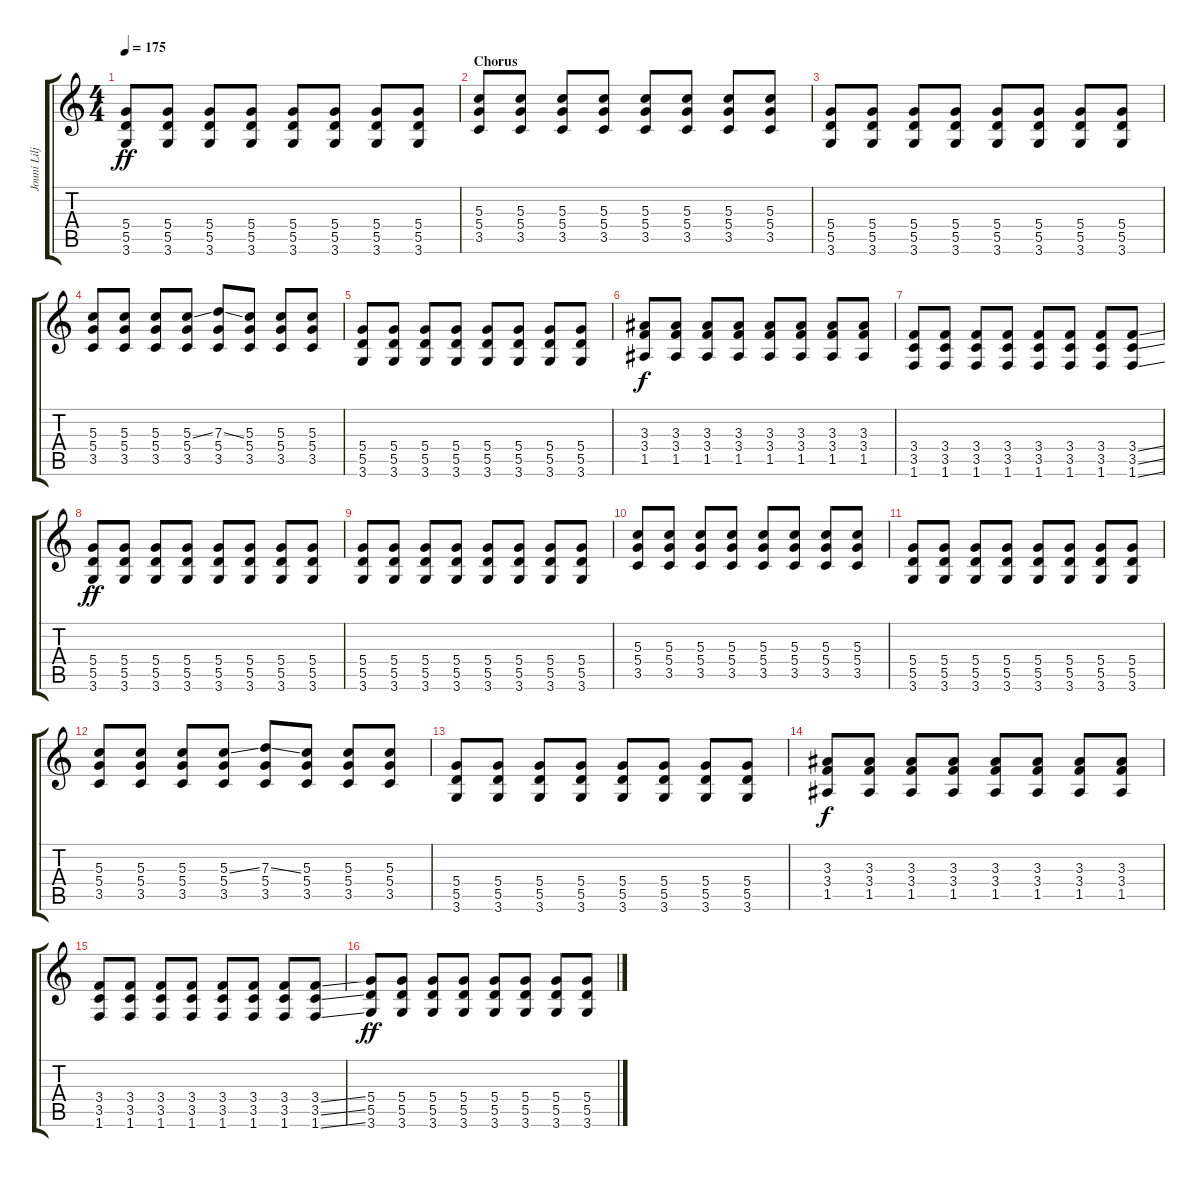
\track ("Jouni Lilja-Rhythm Distortion" "Jouni Lilj") {instrument overdrivenguitar}
\staff {score tabs}
\tuning (E4 B3 G3 D3 A2 E2) {hide}
\ts (4 4)
\tempo 175
\clef g2
\ks c
(5.4 5.5 3.6).8{dy ff} (5.4 5.5 3.6).8 (5.4 5.5 3.6).8 (5.4 5.5 3.6).8 (5.4 5.5 3.6).8 (5.4 5.5 3.6).8 (5.4 5.5 3.6).8 (5.4 5.5 3.6).8 |
\section ("" "Chorus")
(5.3 5.4 3.5).8 (5.3 5.4 3.5).8 (5.3 5.4 3.5).8 (5.3 5.4 3.5).8 (5.3 5.4 3.5).8 (5.3 5.4 3.5).8 (5.3 5.4 3.5).8 (5.3 5.4 3.5).8 |
(5.4 5.5 3.6).8 (5.4 5.5 3.6).8 (5.4 5.5 3.6).8 (5.4 5.5 3.6).8 (5.4 5.5 3.6).8 (5.4 5.5 3.6).8 (5.4 5.5 3.6).8 (5.4 5.5 3.6).8 |
(5.3 5.4 3.5).8 (5.3 5.4 3.5).8 (5.3 5.4 3.5).8 (5.3{ss} 5.4 3.5).8 (7.3{ss} 5.4 3.5).8 (5.3 5.4 3.5).8 (5.3 5.4 3.5).8 (5.3 5.4 3.5).8 |
(5.4 5.5 3.6).8 (5.4 5.5 3.6).8 (5.4 5.5 3.6).8 (5.4 5.5 3.6).8 (5.4 5.5 3.6).8 (5.4 5.5 3.6).8 (5.4 5.5 3.6).8 (5.4 5.5 3.6).8 |
(3.3 3.4 1.5).8{dy f} (3.3 3.4 1.5).8 (3.3 3.4 1.5).8 (3.3 3.4 1.5).8 (3.3 3.4 1.5).8 (3.3 3.4 1.5).8 (3.3 3.4 1.5).8 (3.3 3.4 1.5).8 |
(3.4 3.5 1.6).8 (3.4 3.5 1.6).8 (3.4 3.5 1.6).8 (3.4 3.5 1.6).8 (3.4 3.5 1.6).8 (3.4 3.5 1.6).8 (3.4 3.5 1.6).8 (3.4{ss} 3.5{ss} 1.6{ss}).8 |
(5.4 5.5 3.6).8{dy ff} (5.4 5.5 3.6).8 (5.4 5.5 3.6).8 (5.4 5.5 3.6).8 (5.4 5.5 3.6).8 (5.4 5.5 3.6).8 (5.4 5.5 3.6).8 (5.4 5.5 3.6).8 |
(5.4 5.5 3.6).8 (5.4 5.5 3.6).8 (5.4 5.5 3.6).8 (5.4 5.5 3.6).8 (5.4 5.5 3.6).8 (5.4 5.5 3.6).8 (5.4 5.5 3.6).8 (5.4 5.5 3.6).8 |
(5.3 5.4 3.5).8 (5.3 5.4 3.5).8 (5.3 5.4 3.5).8 (5.3 5.4 3.5).8 (5.3 5.4 3.5).8 (5.3 5.4 3.5).8 (5.3 5.4 3.5).8 (5.3 5.4 3.5).8 |
(5.4 5.5 3.6).8 (5.4 5.5 3.6).8 (5.4 5.5 3.6).8 (5.4 5.5 3.6).8 (5.4 5.5 3.6).8 (5.4 5.5 3.6).8 (5.4 5.5 3.6).8 (5.4 5.5 3.6).8 |
(5.3 5.4 3.5).8 (5.3 5.4 3.5).8 (5.3 5.4 3.5).8 (5.3{ss} 5.4 3.5).8 (7.3{ss} 5.4 3.5).8 (5.3 5.4 3.5).8 (5.3 5.4 3.5).8 (5.3 5.4 3.5).8 |
(5.4 5.5 3.6).8 (5.4 5.5 3.6).8 (5.4 5.5 3.6).8 (5.4 5.5 3.6).8 (5.4 5.5 3.6).8 (5.4 5.5 3.6).8 (5.4 5.5 3.6).8 (5.4 5.5 3.6).8 |
(3.3 3.4 1.5).8{dy f} (3.3 3.4 1.5).8 (3.3 3.4 1.5).8 (3.3 3.4 1.5).8 (3.3 3.4 1.5).8 (3.3 3.4 1.5).8 (3.3 3.4 1.5).8 (3.3 3.4 1.5).8 |
(3.4 3.5 1.6).8 (3.4 3.5 1.6).8 (3.4 3.5 1.6).8 (3.4 3.5 1.6).8 (3.4 3.5 1.6).8 (3.4 3.5 1.6).8 (3.4 3.5 1.6).8 (3.4{ss} 3.5{ss} 1.6{ss}).8 |
(5.4 5.5 3.6).8{dy ff} (5.4 5.5 3.6).8 (5.4 5.5 3.6).8 (5.4 5.5 3.6).8 (5.4 5.5 3.6).8 (5.4 5.5 3.6).8 (5.4 5.5 3.6).8 (5.4 5.5 3.6).8
